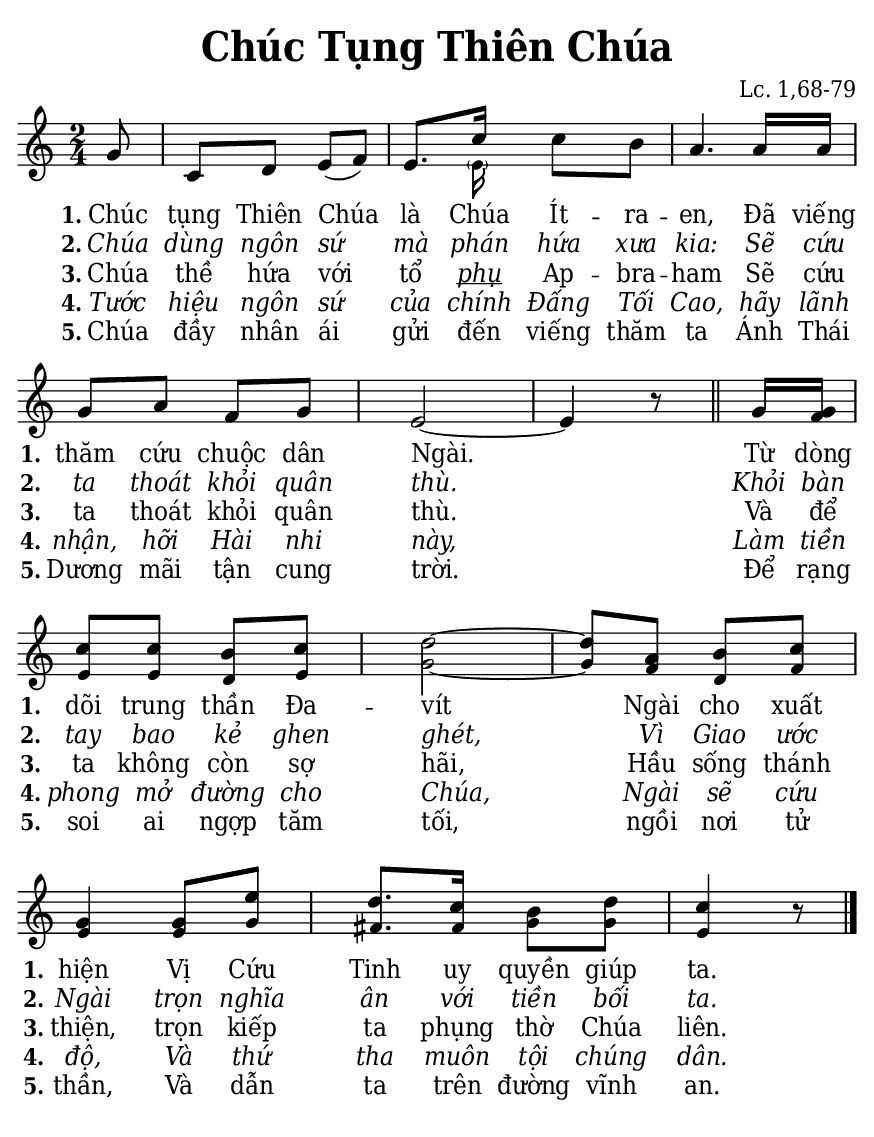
% Cài đặt chung\
\version "2.22.1"
\include "english.ly"

\header {
  title = \markup { \fontsize #1 "Chúc Tụng Thiên Chúa" }
  composer = "Lc. 1,68-79"
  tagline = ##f
}

% Nhạc phiên khúc
nhacPhienKhucSop = \relative c'' {
  \partial 8 g8 |
  c, d e (f) |
  e8.
  <<
    {
      \voiceOne
      c'16
    }
    \new Voice = "splitpart" {
      \voiceTwo
      \tweak font-size #-2
      \parenthesize
      e,16
    }
  >>
  \oneVoice
  c'8 b |
  a4. a16 a |
  g8 a f g |
  e2 ~ |
  e4 r8 \bar "||"
  g16 g |
  c8 c b c |
  d2 ~ |
  d8 a b c |
  g4 g8 e' |
  d8. c16 b8 d |
  c4 r8 \bar "|."
}

nhacPhienKhucAlto = \relative c'' {
  r8 |
  R2*5
  r4.
  g16 f |
  e8 e d e |
  g2 ~ |
  g8 f d f |
  e4 e8 g |
  fs8. fs16 g8 g |
  e4 r8
}

% Lời phiên khúc
loiPhienKhucSop = \lyrics {
  <<
    {
      \set stanza = "1."
      Chúc tụng Thiên Chúa là Chúa Ít -- ra -- en,
      Đã viếng thăm cứu chuộc dân Ngài.
      Từ dòng dõi trung thần Đa -- vít
      Ngài cho xuất hiện Vị Cứu Tinh uy quyền giúp ta.
    }
    \new Lyrics {
	    \set associatedVoice = "beSop"
	    \set stanza = "2."
      \override Lyrics.LyricText.font-shape = #'italic
	    Chúa dùng ngôn sứ mà phán hứa xưa kia:
	    Sẽ cứu ta thoát khỏi quân thù.
	    Khỏi bàn tay bao kẻ ghen ghét,
	    Vì Giao ước Ngài trọn nghĩa ân với tiền bối ta.
    }
    \new Lyrics {
	    \set associatedVoice = "beSop"
	    \set stanza = "3."
	    Chúa thề hứa với tổ \markup { \italic \underline "phụ" }
	    Ap -- bra -- ham
	    Sẽ cứu ta thoát khỏi quân thù.
	    Và để ta không còn sợ hãi,
	    Hầu sống thánh thiện,
	    trọn kiếp ta phụng thờ Chúa liên.
    }
    \new Lyrics {
	    \set associatedVoice = "beSop"
	    \set stanza = "4."
      \override Lyrics.LyricText.font-shape = #'italic
	    Tước hiệu ngôn sứ của chính Đấng Tối Cao,
	    hãy lãnh nhận, hỡi Hài nhi này,
	    Làm tiền phong mở đường cho Chúa,
	    Ngài sẽ cứu độ,
	    Và thứ tha muôn tội chúng dân.
    }
    \new Lyrics {
	    \set associatedVoice = "beSop"
	    \set stanza = "5."
	    Chúa đầy nhân ái gửi đến viếng thăm ta
	    Ánh Thái Dương mãi tận cung trời.
	    Để rạng soi ai ngợp tăm tối,
	    ngồi nơi tử thần,
	    Và dẫn ta trên đường vĩnh an.
    }
  >>
}

% Dàn trang
\paper {
  #(set-paper-size "a5")
  top-margin = 3\mm
  bottom-margin = 3\mm
  left-margin = 3\mm
  right-margin = 3\mm
  indent = #0
  #(define fonts
	 (make-pango-font-tree "Deja Vu Serif Condensed"
	 		       "Deja Vu Serif Condensed"
			       "Deja Vu Serif Condensed"
			       (/ 20 20)))
  print-page-number = ##f
  system-system-spacing = #'((basic-distance . 0.1) (padding . 3))
}

TongNhip = {
  \key c \major \time 2/4
  \set Timing.beamExceptions = #'()
  \set Timing.baseMoment = #(ly:make-moment 1/4)
}

% mã nguồn cho những chức năng chưa hỗ trợ trong phiên bản lilypond hiện tại
% cung cấp bởi cộng đồng lilypond khi gửi email đến lilypond-user@gnu.org
% Đổi kích thước nốt cho bè phụ
notBePhu =
#(define-music-function (font-size music) (number? ly:music?)
   (for-some-music
     (lambda (m)
       (if (music-is-of-type? m 'rhythmic-event)
           (begin
             (set! (ly:music-property m 'tweaks)
                   (cons `(font-size . ,font-size)
                         (ly:music-property m 'tweaks)))
             #t)
           #f))
     music)
   music)

% in số phiên khúc trên mỗi dòng
#(define (add-grob-definition grob-name grob-entry)
    (set! all-grob-descriptions
          (cons ((@@ (lily) completize-grob-entry)
                 (cons grob-name grob-entry))
                all-grob-descriptions)))

#(add-grob-definition
   'StanzaNumberSpanner
   `((direction . ,LEFT)
     (font-series . bold)
     (padding . 0.5)
     (side-axis . ,X)
     (stencil . ,ly:text-interface::print)
     (X-offset . ,ly:side-position-interface::x-aligned-side)
     (Y-extent . ,grob::always-Y-extent-from-stencil)
     (meta . ((class . Spanner)
              (interfaces . (font-interface
                             side-position-interface
                             stanza-number-interface
                             text-interface))))))

\layout {
   \context {
     \Global
     \grobdescriptions #all-grob-descriptions
   }
   \context {
     \Score
     \remove Stanza_number_align_engraver
     \consists
       #(lambda (context)
          (let ((texts '())
                (syllables '()))
            (make-engraver
             (acknowledgers
              ((stanza-number-interface engraver grob source-engraver)
                 (set! texts (cons grob texts)))
              ((lyric-syllable-interface engraver grob source-engraver)
                 (set! syllables (cons grob syllables))))
             ((stop-translation-timestep engraver)
                (for-each
                 (lambda (text)
                   (for-each
                    (lambda (syllable)
                      (ly:pointer-group-interface::add-grob text
'side-support-elements syllable))
                    syllables))
                 texts)
                (set! syllables '())))))
   }
   \context {
     \Lyrics
     \remove Stanza_number_engraver
     \consists
       #(lambda (context)
          (let ((text #f)
                (last-stanza #f))
            (make-engraver
             ((process-music engraver)
                (let ((stanza (ly:context-property context 'stanza #f)))
                  (if (and stanza (not (equal? stanza last-stanza)))
                      (let ((column (ly:context-property context
'currentCommandColumn)))
                        (set! last-stanza stanza)
                        (if text
                            (ly:spanner-set-bound! text RIGHT column))

                        (set! text (ly:engraver-make-grob engraver
'StanzaNumberSpanner '()))
                        (ly:grob-set-property! text 'text stanza)
                        (ly:spanner-set-bound! text LEFT column)))))
             ((finalize engraver)
                (if text
                    (let ((column (ly:context-property context
'currentCommandColumn)))
                      (ly:spanner-set-bound! text RIGHT column)))))))
     \override StanzaNumberSpanner.horizon-padding = 10000
   }
}
% kết thúc mã nguồn

\score {
  \new ChoirStaff <<
    \new Staff \with {
        \consists "Merge_rests_engraver"
        printPartCombineTexts = ##f
      }
      <<
      \new Voice \TongNhip \partCombine 
        \nhacPhienKhucSop
        \notBePhu -1 { \nhacPhienKhucAlto }
      \new NullVoice = beSop \nhacPhienKhucSop
      \new Lyrics \lyricsto beSop \loiPhienKhucSop
      >>
  >>
  \layout {
    \override Lyrics.LyricSpace.minimum-distance = #1.5
    \override Score.BarNumber.break-visibility = ##(#f #f #f)
    \override Score.SpacingSpanner.uniform-stretching = ##t
  } 
}
